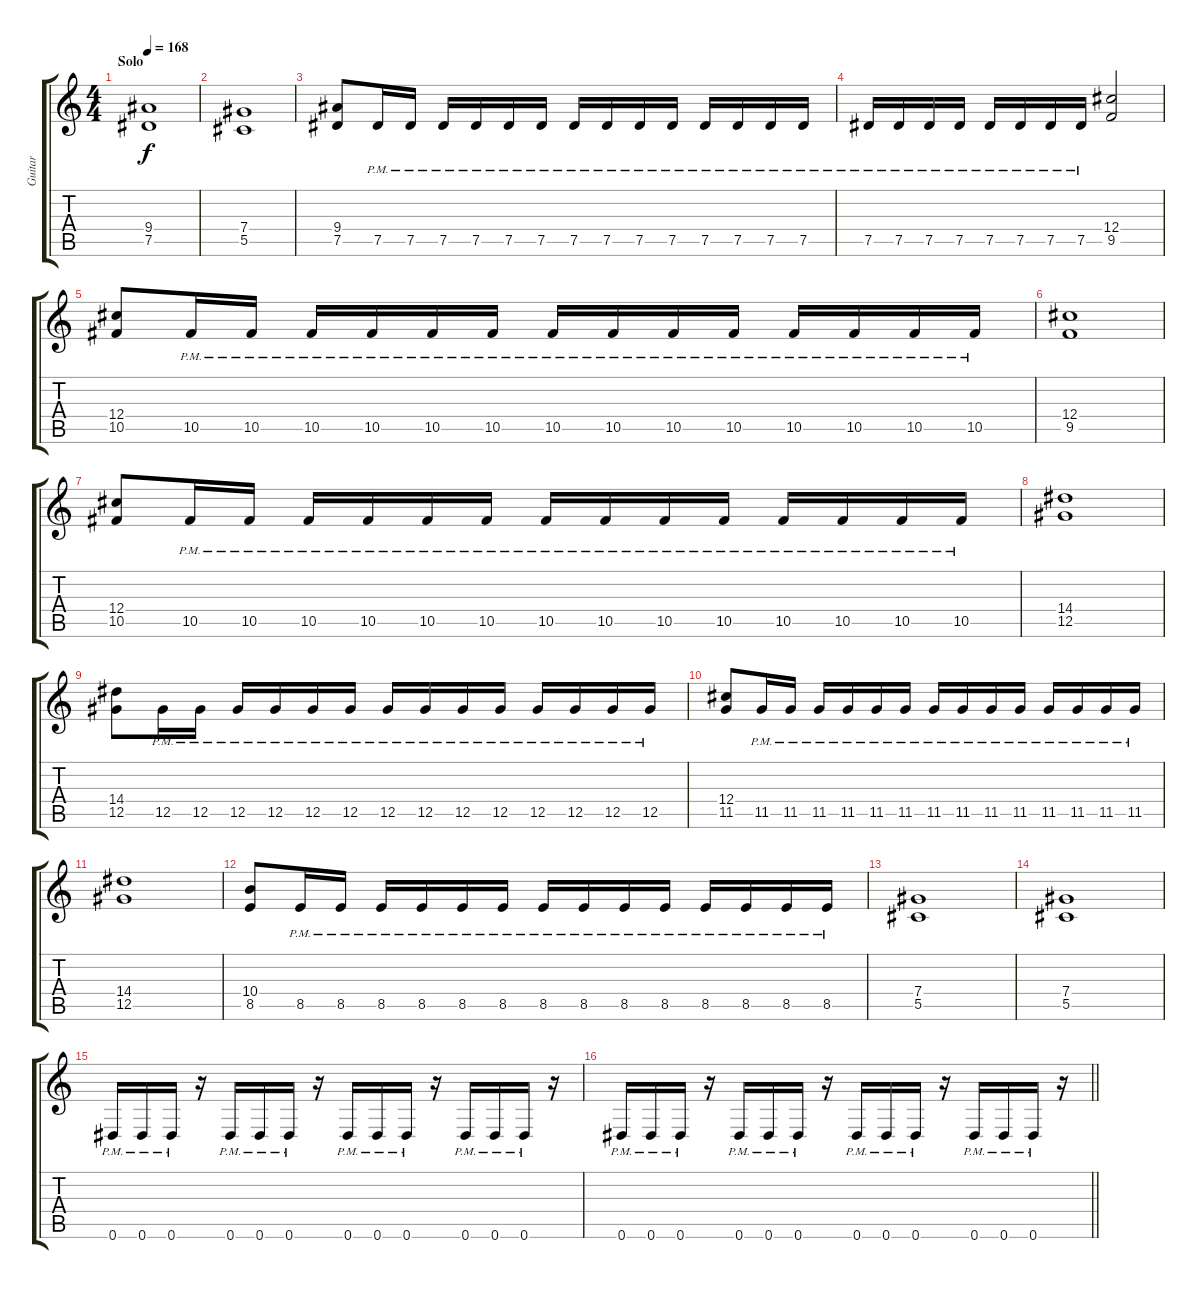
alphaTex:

\track ("Guitar" "Guitar") {instrument distortionguitar}
\staff {score tabs}
\tuning (Eb4 Bb3 Gb3 Db3 Ab2 Eb2) {hide}
\ts (4 4)
\section ("" "Solo")
\tempo 168
\clef g2
\ks aminor
(9.4 7.5).1{dy f} |
(7.4 5.5).1 |
(9.4 7.5).8 7.5{pm}.16 7.5{pm}.16 7.5{pm}.16 7.5{pm}.16 7.5{pm}.16 7.5{pm}.16 7.5{pm}.16 7.5{pm}.16 7.5{pm}.16 7.5{pm}.16 7.5{pm}.16 7.5{pm}.16 7.5{pm}.16 7.5{pm}.16 |
7.5{pm}.16 7.5{pm}.16 7.5{pm}.16 7.5{pm}.16 7.5{pm}.16 7.5{pm}.16 7.5{pm}.16 7.5{pm}.16 (12.4 9.5).2 |
(12.4 10.5).8 10.5{pm}.16 10.5{pm}.16 10.5{pm}.16 10.5{pm}.16 10.5{pm}.16 10.5{pm}.16 10.5{pm}.16 10.5{pm}.16 10.5{pm}.16 10.5{pm}.16 10.5{pm}.16 10.5{pm}.16 10.5{pm}.16 10.5{pm}.16 |
(12.4 9.5).1 |
(12.4 10.5).8 10.5{pm}.16 10.5{pm}.16 10.5{pm}.16 10.5{pm}.16 10.5{pm}.16 10.5{pm}.16 10.5{pm}.16 10.5{pm}.16 10.5{pm}.16 10.5{pm}.16 10.5{pm}.16 10.5{pm}.16 10.5{pm}.16 10.5{pm}.16 |
(14.4 12.5).1 |
(14.4 12.5).8 12.5{pm}.16 12.5{pm}.16 12.5{pm}.16 12.5{pm}.16 12.5{pm}.16 12.5{pm}.16 12.5{pm}.16 12.5{pm}.16 12.5{pm}.16 12.5{pm}.16 12.5{pm}.16 12.5{pm}.16 12.5{pm}.16 12.5{pm}.16 |
(12.4 11.5).8 11.5{pm}.16 11.5{pm}.16 11.5{pm}.16 11.5{pm}.16 11.5{pm}.16 11.5{pm}.16 11.5{pm}.16 11.5{pm}.16 11.5{pm}.16 11.5{pm}.16 11.5{pm}.16 11.5{pm}.16 11.5{pm}.16 11.5{pm}.16 |
(14.4 12.5).1 |
(10.4 8.5).8 8.5{pm}.16 8.5{pm}.16 8.5{pm}.16 8.5{pm}.16 8.5{pm}.16 8.5{pm}.16 8.5{pm}.16 8.5{pm}.16 8.5{pm}.16 8.5{pm}.16 8.5{pm}.16 8.5{pm}.16 8.5{pm}.16 8.5{pm}.16 |
(7.4 5.5).1 |
(7.4 5.5).1 |
0.6{pm}.16 0.6{pm}.16 0.6{pm}.16 r.16 0.6{pm}.16 0.6{pm}.16 0.6{pm}.16 r.16 0.6{pm}.16 0.6{pm}.16 0.6{pm}.16 r.16 0.6{pm}.16 0.6{pm}.16 0.6{pm}.16 r.16 |
\barLineRight lightlight
0.6{pm}.16 0.6{pm}.16 0.6{pm}.16 r.16 0.6{pm}.16 0.6{pm}.16 0.6{pm}.16 r.16 0.6{pm}.16 0.6{pm}.16 0.6{pm}.16 r.16 0.6{pm}.16 0.6{pm}.16 0.6{pm}.16 r.16
